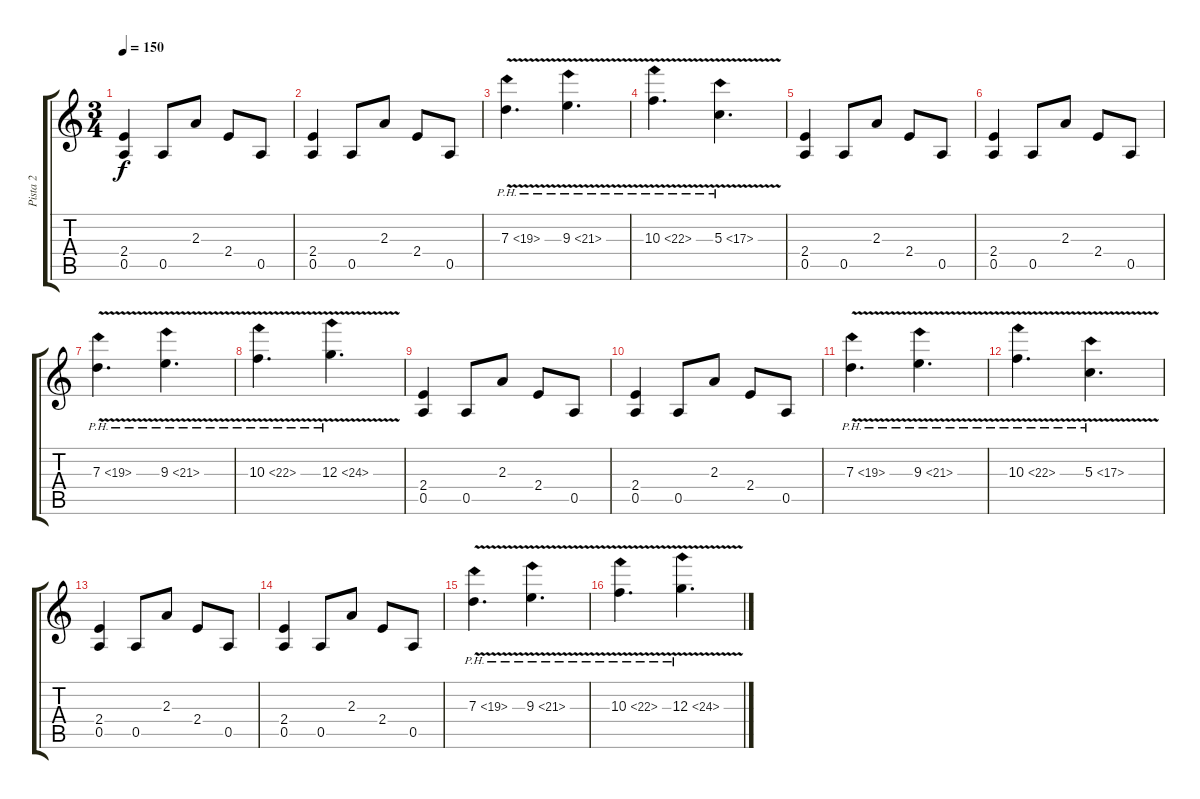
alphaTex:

\track ("Pista 2" "Pista 2") {instrument distortionguitar}
\staff {score tabs}
\tuning (E4 B3 G3 D3 A2 E2) {hide}
\ts (3 4)
\tempo 150
\clef g2
\ks c
(2.4 0.5).4{dy f} 0.5.8 2.3.8 2.4.8 0.5.8 |
(2.4 0.5).4 0.5.8 2.3.8 2.4.8 0.5.8 |
7.3{ph 12 v}.4{d} 9.3{ph 12 v}.4{d} |
10.3{ph 12 v}.4{d} 5.3{ph 12 v}.4{d} |
(2.4 0.5).4{volume 12} 0.5.8 2.3.8 2.4.8 0.5.8 |
(2.4 0.5).4 0.5.8 2.3.8 2.4.8 0.5.8 |
7.3{ph 12 v}.4{d} 9.3{ph 12 v}.4{d} |
10.3{ph 12 v}.4{d} 12.3{ph 12 v}.4{d} |
(2.4 0.5).4{volume 8} 0.5.8 2.3.8 2.4.8 0.5.8 |
(2.4 0.5).4 0.5.8 2.3.8 2.4.8 0.5.8 |
7.3{ph 12 v}.4{d} 9.3{ph 12 v}.4{d} |
10.3{ph 12 v}.4{d} 5.3{ph 12 v}.4{d} |
(2.4 0.5).4{volume 4} 0.5.8 2.3.8 2.4.8 0.5.8 |
(2.4 0.5).4 0.5.8 2.3.8 2.4.8 0.5.8 |
7.3{ph 12 v}.4{d} 9.3{ph 12 v}.4{d} |
10.3{ph 12 v}.4{d} 12.3{ph 12 v}.4{d}
